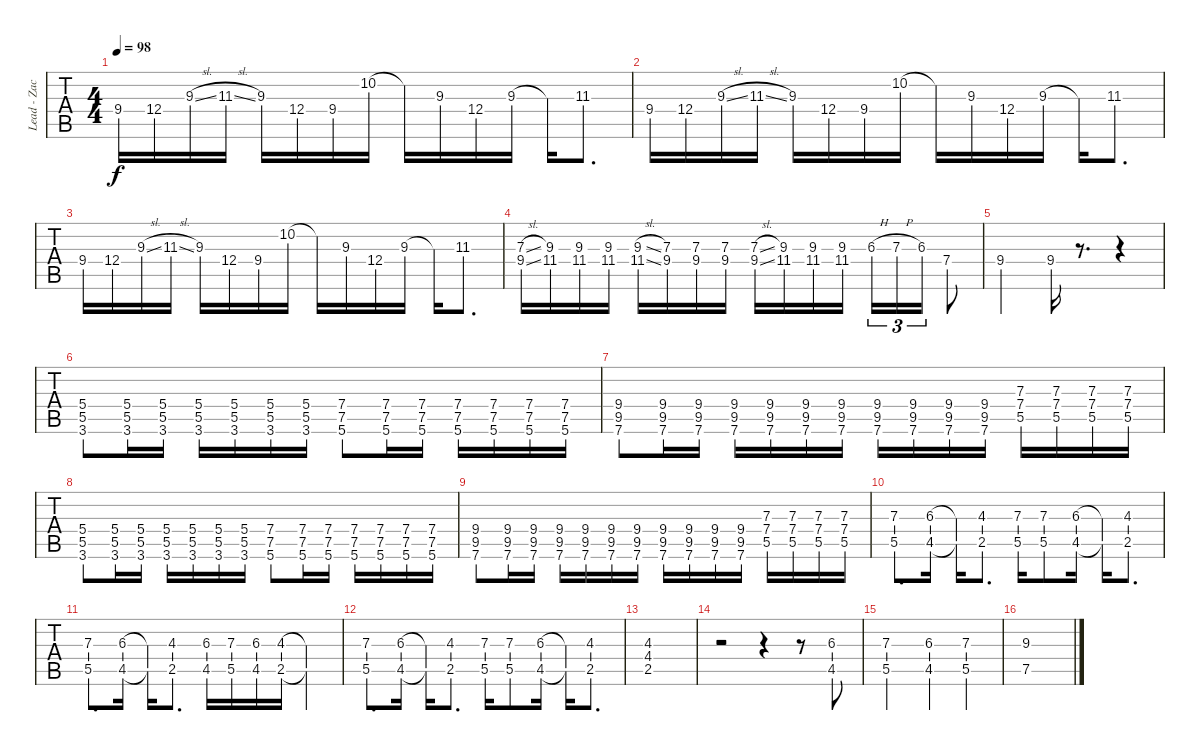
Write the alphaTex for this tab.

\track ("Lead - Zach/Chris" "Lead - Zac") {instrument distortionguitar}
\staff {tabs}
\tuning (Eb4 Bb3 Gb3 Db3 Ab2 Eb2) {hide}
\ts (4 4)
\tempo 98
\clef g2
\ks c
9.4.16{dy f} 12.4.16 9.3{sl}.16 11.3{sl}.16 9.3.16 12.4.16 9.4.16 10.2.16 10.2{t}.16 9.3.16 12.4.16 9.3.16 9.3{t}.16 11.3.8{d} |
9.4.16 12.4.16 9.3{sl}.16 11.3{sl}.16 9.3.16 12.4.16 9.4.16 10.2.16 10.2{t}.16 9.3.16 12.4.16 9.3.16 9.3{t}.16 11.3.8{d} |
9.4.16 12.4.16 9.3{sl}.16 11.3{sl}.16 9.3.16 12.4.16 9.4.16 10.2.16 10.2{t}.16 9.3.16 12.4.16 9.3.16 9.3{t}.16 11.3.8{d} |
(7.3{sl} 9.4{sl}).16 (9.3 11.4).16 (9.3 11.4).16 (9.3 11.4).16 (9.3{sl} 11.4{sl}).16 (7.3 9.4).16 (7.3 9.4).16 (7.3 9.4).16 (7.3{sl} 9.4{sl}).16 (9.3 11.4).16 (9.3 11.4).16 (9.3 11.4).16 6.3{h}.16{tu (3 2)} 7.3{h}.16{tu (3 2)} 6.3.16{tu (3 2)} 7.4.8 |
9.4.2 9.4.16 r.8{d} r.4 |
(5.4 5.5 3.6).8 (5.4 5.5 3.6).16 (5.4 5.5 3.6).16 (5.4 5.5 3.6).16 (5.4 5.5 3.6).16 (5.4 5.5 3.6).16 (5.4 5.5 3.6).16 (7.4 7.5 5.6).8 (7.4 7.5 5.6).16 (7.4 7.5 5.6).16 (7.4 7.5 5.6).16 (7.4 7.5 5.6).16 (7.4 7.5 5.6).16 (7.4 7.5 5.6).16 |
(9.4 9.5 7.6).8 (9.4 9.5 7.6).16 (9.4 9.5 7.6).16 (9.4 9.5 7.6).16 (9.4 9.5 7.6).16 (9.4 9.5 7.6).16 (9.4 9.5 7.6).16 (9.4 9.5 7.6).16 (9.4 9.5 7.6).16 (9.4 9.5 7.6).16 (9.4 9.5 7.6).16 (7.3 7.4 5.5).16 (7.3 7.4 5.5).16 (7.3 7.4 5.5).16 (7.3 7.4 5.5).16 |
(5.4 5.5 3.6).8 (5.4 5.5 3.6).16 (5.4 5.5 3.6).16 (5.4 5.5 3.6).16 (5.4 5.5 3.6).16 (5.4 5.5 3.6).16 (5.4 5.5 3.6).16 (7.4 7.5 5.6).8 (7.4 7.5 5.6).16 (7.4 7.5 5.6).16 (7.4 7.5 5.6).16 (7.4 7.5 5.6).16 (7.4 7.5 5.6).16 (7.4 7.5 5.6).16 |
(9.4 9.5 7.6).8 (9.4 9.5 7.6).16 (9.4 9.5 7.6).16 (9.4 9.5 7.6).16 (9.4 9.5 7.6).16 (9.4 9.5 7.6).16 (9.4 9.5 7.6).16 (9.4 9.5 7.6).16 (9.4 9.5 7.6).16 (9.4 9.5 7.6).16 (9.4 9.5 7.6).16 (7.3 7.4 5.5).16 (7.3 7.4 5.5).16 (7.3 7.4 5.5).16 (7.3 7.4 5.5).16 |
(7.3 5.5).8{d} (6.3 4.5).16 (6.3{t} 4.5{t}).16 (4.3 2.5).8{d} (7.3 5.5).16 (7.3 5.5).8 (6.3 4.5).16 (6.3{t} 4.5{t}).16 (4.3 2.5).8{d} |
(7.3 5.5).8{d} (6.3 4.5).16 (6.3{t} 4.5{t}).16 (4.3 2.5).8{d} (6.3 4.5).16 (7.3 5.5).16 (6.3 4.5).16 (4.3 2.5).16 (4.3{t} 2.5{t}).4 |
(7.3 5.5).8{d} (6.3 4.5).16 (6.3{t} 4.5{t}).16 (4.3 2.5).8{d} (7.3 5.5).16 (7.3 5.5).8 (6.3 4.5).16 (6.3{t} 4.5{t}).16 (4.3 2.5).8{d} |
(4.3 4.4 2.5).1 |
r.2 r.4 r.8 (6.3 4.5).8 |
(7.3 5.5).2 (6.3 4.5).4 (7.3 5.5).4 |
(9.3 7.5).1
